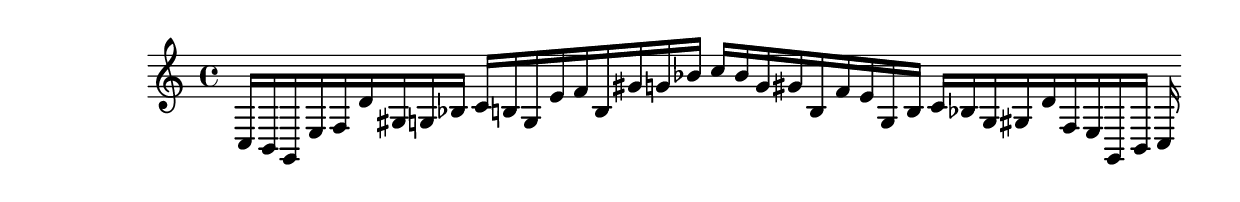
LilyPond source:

% z vector: tensor([[-1.7410e+00, -7.9507e-01, -2.5575e+00,  1.5039e+00,  1.0468e+00, 1.4575e+00,  3.8261e-01,  2.9159e-02, -5.8792e-01, -1.4771e-04, 1.1813e+00,  2.2470e+00]])
\new PianoStaff <<
\cadenzaOn
\new Staff = "right" {
\clef treble
    c16 [ b, g, e f d' gis g bes ]
    c' [ b g e' f' b gis' g' bes' ]
    c'' [ bes' g' gis' b f' e' g b ]
    c' [ bes g gis d' f e g, b, ]
    c
}
>>
